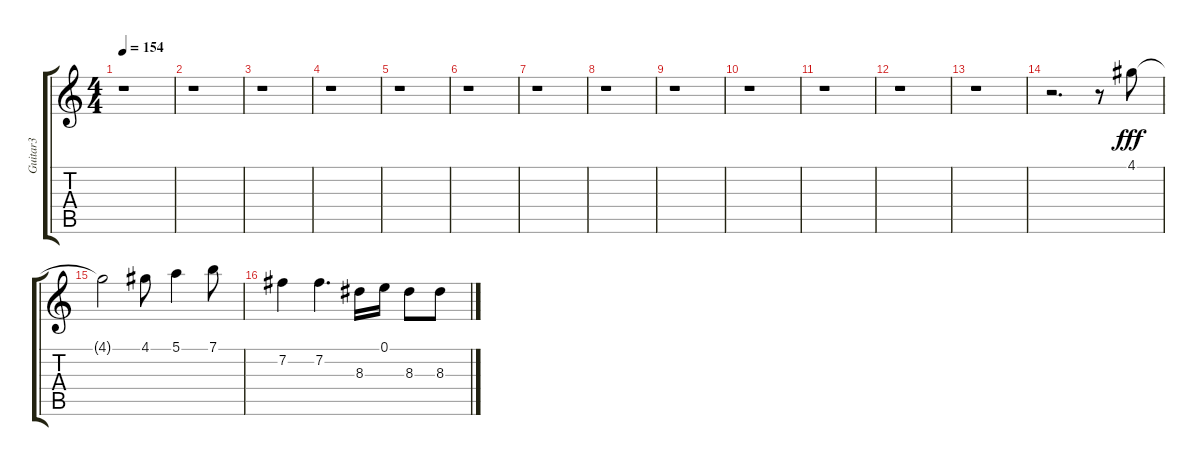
\track ("Guitar3" "Guitar3") {instrument distortionguitar}
\staff {score tabs}
\tuning (E4 B3 G3 D3 A2 E2) {hide}
\ts (4 4)
\tempo 154
\clef g2
\ks c
r.1{dy fff} |
r.1 |
r.1 |
r.1 |
r.1 |
r.1 |
r.1 |
r.1 |
r.1 |
r.1 |
r.1 |
r.1 |
r.1 |
r.2{d} r.8 4.1.8 |
4.1{t}.2 4.1.8 5.1.4 7.1.8 |
7.2.4 7.2.4{d} 8.3.16 0.1.16 8.3.8 8.3.8
